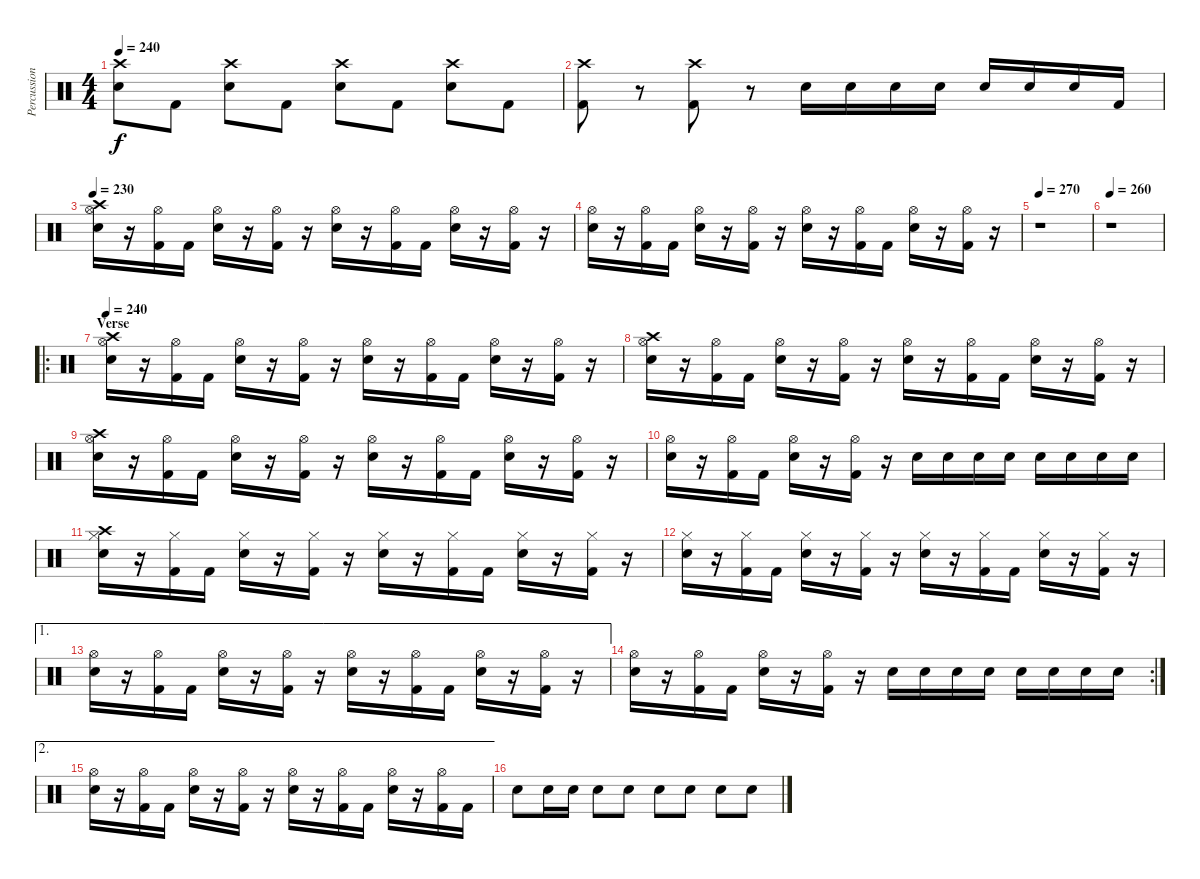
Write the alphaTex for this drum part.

\track ("Percussion" "Percussion") {instrument percussion}
\staff {score}
\articulation defaults
\ts (4 4)
\tempo 240
\clef neutral
\ks c
("Crash high (hit)" "Electric Snare (hit)").8{dy f} "Kick (hit) 2".8 ("Crash high (hit)" "Electric Snare (hit)").8 "Kick (hit) 2".8 ("Crash high (hit)" "Electric Snare (hit)").8 "Kick (hit) 2".8 ("Crash high (hit)" "Electric Snare (hit)").8 "Kick (hit) 2".8 |
("Crash high (hit)" "Kick (hit) 2").8 r.8 ("Crash high (hit)" "Kick (hit) 2").8 r.8 "Electric Snare (hit)".16 "Electric Snare (hit)".16 "Electric Snare (hit)".16 "Electric Snare (hit)".16 "Electric Snare (hit)".16 "Electric Snare (hit)".16 "Electric Snare (hit)".16 "Kick (hit) 2".16 |
\tempo 230
("Crash high (hit)" "Hi-Hat (open)" "Electric Snare (hit)").16 r.16 ("Hi-Hat (open)" "Kick (hit) 2").16 "Kick (hit) 2".16 ("Hi-Hat (open)" "Electric Snare (hit)").16 r.16 ("Hi-Hat (open)" "Kick (hit) 2").16 r.16 ("Hi-Hat (open)" "Electric Snare (hit)").16 r.16 ("Hi-Hat (open)" "Kick (hit) 2").16 "Kick (hit) 2".16 ("Hi-Hat (open)" "Electric Snare (hit)").16 r.16 ("Hi-Hat (open)" "Kick (hit) 2").16 r.16 |
("Hi-Hat (open)" "Electric Snare (hit)").16 r.16 ("Hi-Hat (open)" "Kick (hit) 2").16 "Kick (hit) 2".16 ("Hi-Hat (open)" "Electric Snare (hit)").16 r.16 ("Hi-Hat (open)" "Kick (hit) 2").16 r.16 ("Hi-Hat (open)" "Electric Snare (hit)").16 r.16 ("Hi-Hat (open)" "Kick (hit) 2").16 "Kick (hit) 2".16 ("Hi-Hat (open)" "Electric Snare (hit)").16 r.16 ("Hi-Hat (open)" "Kick (hit) 2").16 r.16 |
\tempo 270
r.1 |
\tempo 260
r.1 |
\ro
\section ("" "Verse")
\tempo 240
("Crash high (hit)" "Hi-Hat (open)" "Electric Snare (hit)").16 r.16 ("Hi-Hat (open)" "Kick (hit) 2").16 "Kick (hit) 2".16 ("Hi-Hat (open)" "Electric Snare (hit)").16 r.16 ("Hi-Hat (open)" "Kick (hit) 2").16 r.16 ("Hi-Hat (open)" "Electric Snare (hit)").16 r.16 ("Hi-Hat (open)" "Kick (hit) 2").16 "Kick (hit) 2".16 ("Hi-Hat (open)" "Electric Snare (hit)").16 r.16 ("Hi-Hat (open)" "Kick (hit) 2").16 r.16 |
("Crash high (hit)" "Hi-Hat (open)" "Electric Snare (hit)").16 r.16 ("Hi-Hat (open)" "Kick (hit) 2").16 "Kick (hit) 2".16 ("Hi-Hat (open)" "Electric Snare (hit)").16 r.16 ("Hi-Hat (open)" "Kick (hit) 2").16 r.16 ("Hi-Hat (open)" "Electric Snare (hit)").16 r.16 ("Hi-Hat (open)" "Kick (hit) 2").16 "Kick (hit) 2".16 ("Hi-Hat (open)" "Electric Snare (hit)").16 r.16 ("Hi-Hat (open)" "Kick (hit) 2").16 r.16 |
("Crash high (hit)" "Hi-Hat (open)" "Electric Snare (hit)").16 r.16 ("Hi-Hat (open)" "Kick (hit) 2").16 "Kick (hit) 2".16 ("Hi-Hat (open)" "Electric Snare (hit)").16 r.16 ("Hi-Hat (open)" "Kick (hit) 2").16 r.16 ("Hi-Hat (open)" "Electric Snare (hit)").16 r.16 ("Hi-Hat (open)" "Kick (hit) 2").16 "Kick (hit) 2".16 ("Hi-Hat (open)" "Electric Snare (hit)").16 r.16 ("Hi-Hat (open)" "Kick (hit) 2").16 r.16 |
("Hi-Hat (open)" "Electric Snare (hit)").16 r.16 ("Hi-Hat (open)" "Kick (hit) 2").16 "Kick (hit) 2".16 ("Hi-Hat (open)" "Electric Snare (hit)").16 r.16 ("Hi-Hat (open)" "Kick (hit) 2").16 r.16 "Electric Snare (hit)".16 "Electric Snare (hit)".16 "Electric Snare (hit)".16 "Electric Snare (hit)".16 "Electric Snare (hit)".16 "Electric Snare (hit)".16 "Electric Snare (hit)".16 "Electric Snare (hit)".16 |
("Crash high (hit)" "Hi-Hat (closed)" "Electric Snare (hit)").16 r.16 ("Hi-Hat (closed)" "Kick (hit) 2").16 "Kick (hit) 2".16 ("Hi-Hat (closed)" "Electric Snare (hit)").16 r.16 ("Hi-Hat (closed)" "Kick (hit) 2").16 r.16 ("Hi-Hat (closed)" "Electric Snare (hit)").16 r.16 ("Hi-Hat (closed)" "Kick (hit) 2").16 "Kick (hit) 2".16 ("Hi-Hat (closed)" "Electric Snare (hit)").16 r.16 ("Hi-Hat (closed)" "Kick (hit) 2").16 r.16 |
("Hi-Hat (closed)" "Electric Snare (hit)").16 r.16 ("Hi-Hat (closed)" "Kick (hit) 2").16 "Kick (hit) 2".16 ("Hi-Hat (closed)" "Electric Snare (hit)").16 r.16 ("Hi-Hat (closed)" "Kick (hit) 2").16 r.16 ("Hi-Hat (closed)" "Electric Snare (hit)").16 r.16 ("Hi-Hat (closed)" "Kick (hit) 2").16 "Kick (hit) 2".16 ("Hi-Hat (closed)" "Electric Snare (hit)").16 r.16 ("Hi-Hat (closed)" "Kick (hit) 2").16 r.16 |
\ae 1
("Hi-Hat (open)" "Electric Snare (hit)").16 r.16 ("Hi-Hat (open)" "Kick (hit) 2").16 "Kick (hit) 2".16 ("Hi-Hat (open)" "Electric Snare (hit)").16 r.16 ("Hi-Hat (open)" "Kick (hit) 2").16 r.16 ("Hi-Hat (open)" "Electric Snare (hit)").16 r.16 ("Hi-Hat (open)" "Kick (hit) 2").16 "Kick (hit) 2".16 ("Hi-Hat (open)" "Electric Snare (hit)").16 r.16 ("Hi-Hat (open)" "Kick (hit) 2").16 r.16 |
\rc 2
("Hi-Hat (open)" "Electric Snare (hit)").16 r.16 ("Hi-Hat (open)" "Kick (hit) 2").16 "Kick (hit) 2".16 ("Hi-Hat (open)" "Electric Snare (hit)").16 r.16 ("Hi-Hat (open)" "Kick (hit) 2").16 r.16 "Electric Snare (hit)".16 "Electric Snare (hit)".16 "Electric Snare (hit)".16 "Electric Snare (hit)".16 "Electric Snare (hit)".16 "Electric Snare (hit)".16 "Electric Snare (hit)".16 "Electric Snare (hit)".16 |
\ae 2
("Hi-Hat (open)" "Electric Snare (hit)").16 r.16 ("Hi-Hat (open)" "Kick (hit) 2").16 "Kick (hit) 2".16 ("Hi-Hat (open)" "Electric Snare (hit)").16 r.16 ("Hi-Hat (open)" "Kick (hit) 2").16 r.16 ("Hi-Hat (open)" "Electric Snare (hit)").16 r.16 ("Hi-Hat (open)" "Kick (hit) 2").16 "Kick (hit) 2".16 ("Hi-Hat (open)" "Electric Snare (hit)").16 r.16 ("Hi-Hat (open)" "Kick (hit) 2").16 "Kick (hit) 2".16 |
"Electric Snare (hit)".8 "Electric Snare (hit)".16 "Electric Snare (hit)".16 "Electric Snare (hit)".8 "Electric Snare (hit)".8 "Electric Snare (hit)".8 "Electric Snare (hit)".8 "Electric Snare (hit)".8 "Electric Snare (hit)".8
